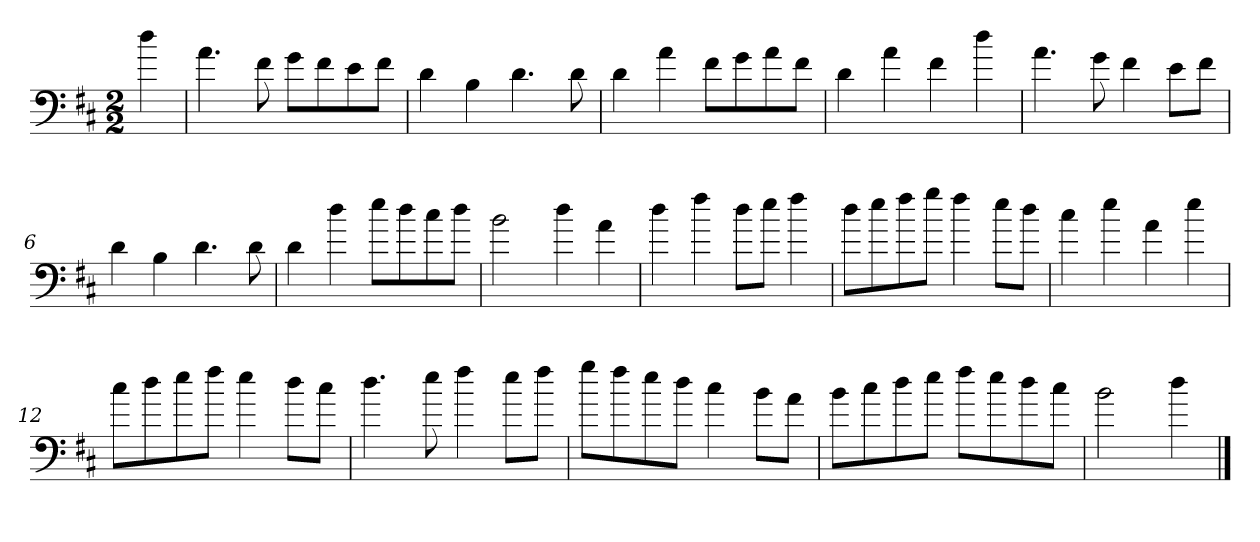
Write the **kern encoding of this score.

**kern
*part1
*staff1
*clefF4
*k[f#c#]
*D:
*M2/2
=
4dd
=1
4.a
8f#
8g\L
8f#\
8e\
8f#\J
=2
4d
4B
4.d
8d
=3
4d
4a
8f#\L
8g\
8a\
8f#\J
=4y
4d
4a
4f#
4dd
=5
4.a
8g
4f#
8e\L
8f#\J
=6
4d
4B
4.d
8d
=7
4d
4dd
8ee\L
8dd\
8cc#\
8dd\J
=8
2b
4dd
4a
=9
4dd
4ff#
8dd\L
8ee\J
4ff#
=10
8dd\L
8ee\
8ff#\
8gg\J
4ff#
8ee\L
8dd\J
=11
4cc#
4ee
4a
4ee
=12
8cc#\L
8dd\
8ee\
8ff#\J
4ee
8dd\L
8cc#\J
=13
4.dd
8ee
4ff#
8ee\L
8ff#\J
=14
8gg\L
8ff#\
8ee\
8dd\J
4cc#
8b\L
8a\J
=15
8b\L
8cc#\
8dd\
8ee\J
8ff#\L
8ee\
8dd\
8cc#\J
=16
2b
4dd
==
*-
